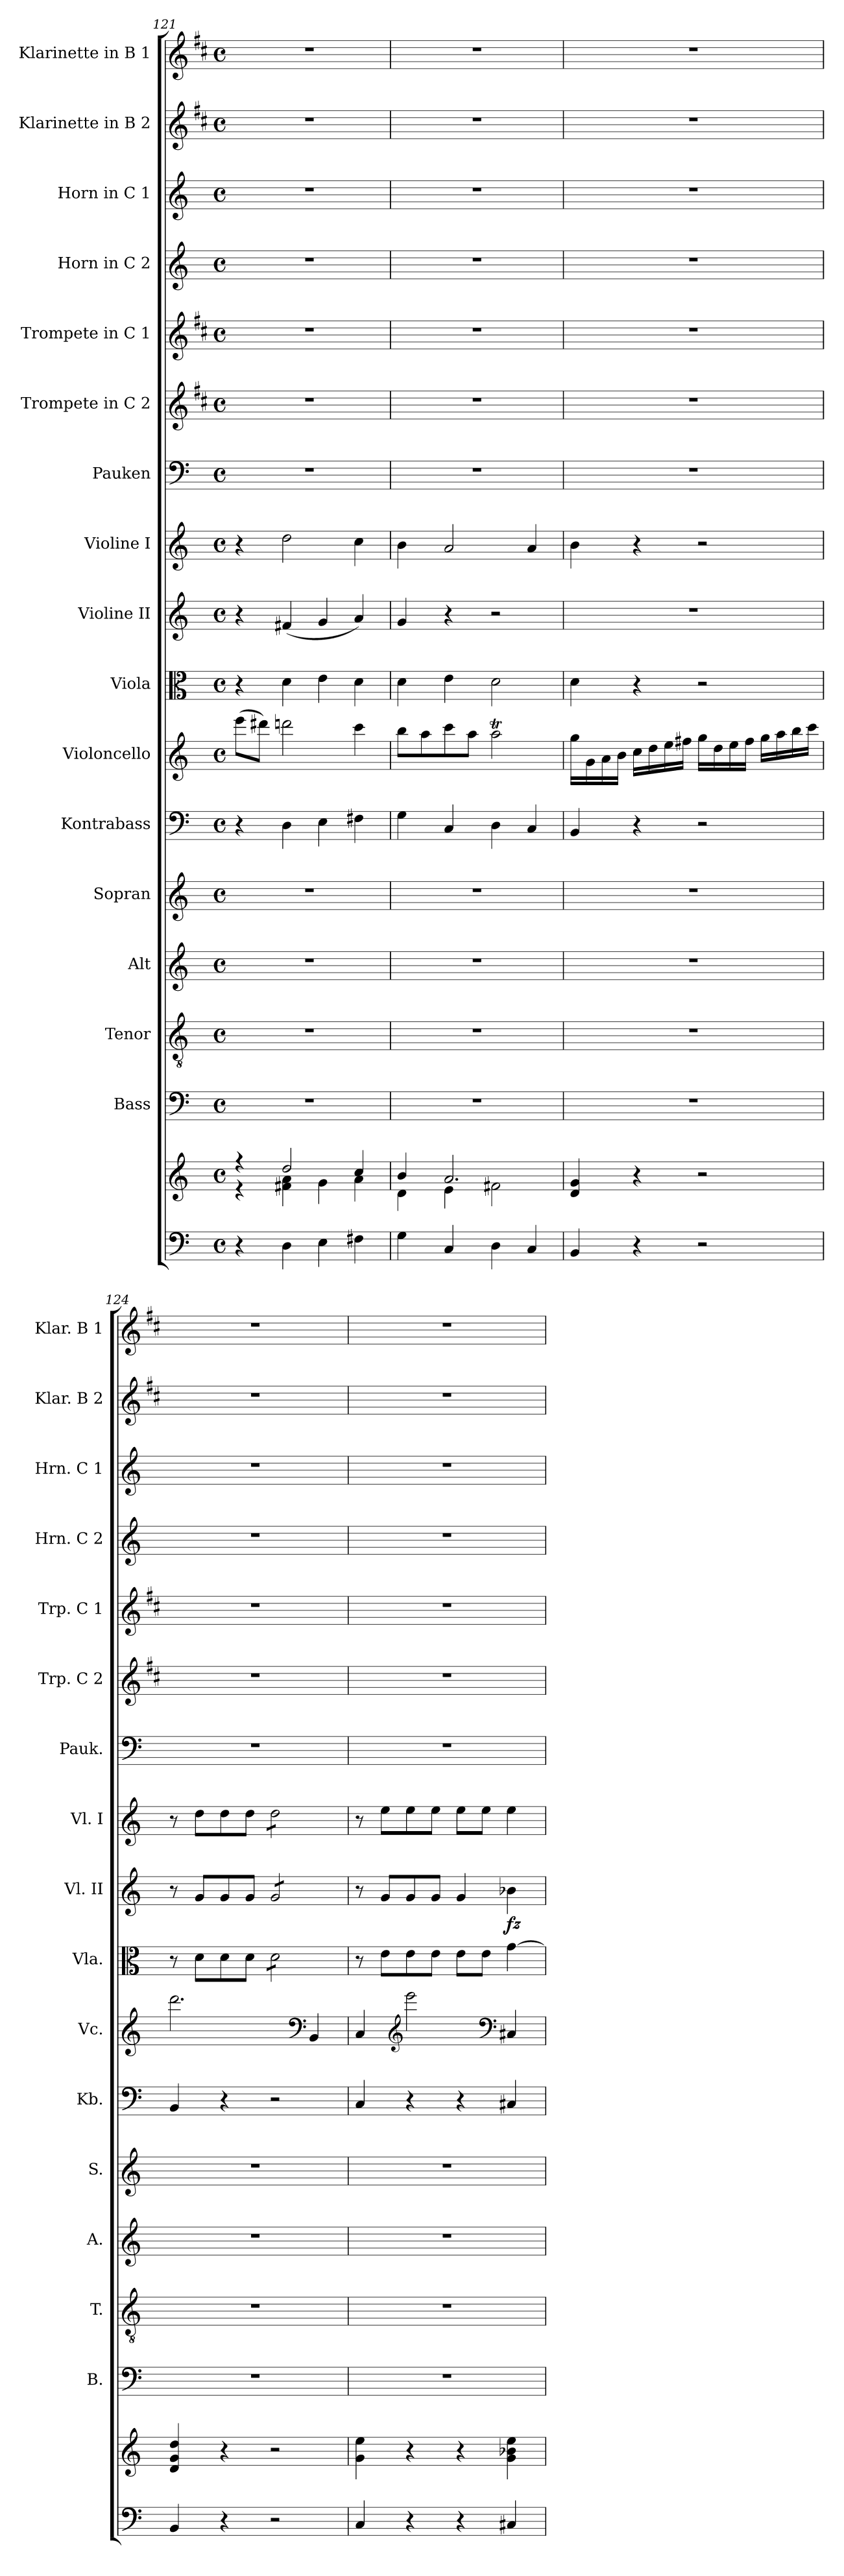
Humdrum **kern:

**kern	**kern	**kern	**kern	**kern	**kern	**kern	**kern	**kern	**kern	**dynam	**kern	**kern	**kern	**kern	**kern	**kern	**kern	**kern
*part17	*part17	*part16	*part15	*part14	*part13	*part12	*part11	*part10	*part9	*part9	*part8	*part7	*part6	*part5	*part4	*part3	*part2	*part1
*staff18	*staff17	*staff16	*staff15	*staff14	*staff13	*staff12	*staff11	*staff10	*staff9	*staff9	*staff8	*staff7	*staff6	*staff5	*staff4	*staff3	*staff2	*staff1
*	*	*I"Bass	*I"Tenor	*I"Alt	*I"Sopran	*I"Kontrabass	*I"Violoncello	*I"Viola	*I"Violine II	*	*I"Violine I	*I"Pauken	*I"Trompete in C 2	*I"Trompete in C 1	*I"Horn in C 2	*I"Horn in C 1	*I"Klarinette in B 2	*I"Klarinette in B 1
*	*	*I'B.	*I'T.	*I'A.	*I'S.	*I'Kb.	*I'Vc.	*I'Vla.	*I'Vl. II	*	*I'Vl. I	*I'Pauk.	*I'Trp. C 2	*I'Trp. C 1	*I'Hrn. C 2	*I'Hrn. C 1	*I'Klar. B 2	*I'Klar. B 1
*clefF4	*clefG2	*clefF4	*clefGv2	*clefG2	*clefG2	*clefF4	*clefG2	*clefC3	*clefG2	*	*clefG2	*clefF4	*clefG2	*clefG2	*clefG2	*clefG2	*clefG2	*clefG2
*	*	*	*	*	*	*ITrd7c12	*	*	*	*	*	*	*ITrd1c2	*ITrd1c2	*ITrd7c12	*ITrd7c12	*ITrd1c2	*ITrd1c2
*k[]	*k[]	*k[]	*k[]	*k[]	*k[]	*k[]	*k[]	*k[]	*k[]	*	*k[]	*k[]	*k[]	*k[]	*k[]	*k[]	*k[]	*k[]
*C:	*C:	*C:	*C:	*C:	*C:	*C:	*C:	*C:	*C:	*	*C:	*C:	*C:	*C:	*C:	*C:	*C:	*C:
*M4/4	*M4/4	*M4/4	*M4/4	*M4/4	*M4/4	*M4/4	*M4/4	*M4/4	*M4/4	*	*M4/4	*M4/4	*M4/4	*M4/4	*M4/4	*M4/4	*M4/4	*M4/4
*met(c)	*met(c)	*met(c)	*met(c)	*met(c)	*met(c)	*met(c)	*met(c)	*met(c)	*met(c)	*	*met(c)	*met(c)	*met(c)	*met(c)	*met(c)	*met(c)	*met(c)	*met(c)
=121	=121	=121	=121	=121	=121	=121	=121	=121	=121	=121	=121	=121	=121	=121	=121	=121	=121	=121
*	*^	*	*	*	*	*	*	*	*	*	*	*	*	*	*	*	*	*
4r	4r	4r	1r	1r	1r	1r	4r	(>8eee\L	4r	4r	.	4r	1r	1r	1r	1r	1r	1r	1r
.	.	.	.	.	.	.	.	8ddd#X\J)	.	.	.	.	.	.	.	.	.	.	.
4D\	2dd/	4f#X\ 4a\	.	.	.	.	4DD\	2dddn\	4d\	(<4f#X/	.	2dd\	.	.	.	.	.	.	.
4E\	.	4g\	.	.	.	.	4EE\	.	4e\	4g/	.	.	.	.	.	.	.	.	.
4F#X\	4cc/	4a\	.	.	.	.	4FF#X\	4ccc\	4d\	4a/)	.	4cc\	.	.	.	.	.	.	.
=122	=122	=122	=122	=122	=122	=122	=122	=122	=122	=122	=122	=122	=122	=122	=122	=122	=122	=122	=122
4G\	4b/	4d\	1r	1r	1r	1r	4GG\	8bb\L	4d\	4g/	.	4b\	1r	1r	1r	1r	1r	1r	1r
.	.	.	.	.	.	.	.	8aa\	.	.	.	.	.	.	.	.	.	.	.
4C/	2.a/	4e\	.	.	.	.	4CC/	8ccc\	4e\	4r	.	2a/	.	.	.	.	.	.	.
.	.	.	.	.	.	.	.	8aa\J	.	.	.	.	.	.	.	.	.	.	.
4D\	.	2f#X\	.	.	.	.	4DD\	2aaT\	2d\	2r	.	.	.	.	.	.	.	.	.
4C/	.	.	.	.	.	.	4CC/	.	.	.	.	4a/	.	.	.	.	.	.	.
*	*v	*v	*	*	*	*	*	*	*	*	*	*	*	*	*	*	*	*	*
=123	=123	=123	=123	=123	=123	=123	=123	=123	=123	=123	=123	=123	=123	=123	=123	=123	=123	=123
4BB/	4d/ 4g/	1r	1r	1r	1r	4BBB/	16gg\LL	4d\	1r	.	4b\	1r	1r	1r	1r	1r	1r	1r
.	.	.	.	.	.	.	16g\	.	.	.	.	.	.	.	.	.	.	.
.	.	.	.	.	.	.	16a\	.	.	.	.	.	.	.	.	.	.	.
.	.	.	.	.	.	.	16b\JJ	.	.	.	.	.	.	.	.	.	.	.
4r	4r	.	.	.	.	4r	16cc\LL	4r	.	.	4r	.	.	.	.	.	.	.
.	.	.	.	.	.	.	16dd\	.	.	.	.	.	.	.	.	.	.	.
.	.	.	.	.	.	.	16ee\	.	.	.	.	.	.	.	.	.	.	.
.	.	.	.	.	.	.	16ff#X\JJ	.	.	.	.	.	.	.	.	.	.	.
2r	2r	.	.	.	.	2r	16gg\LL	2r	.	.	2r	.	.	.	.	.	.	.
.	.	.	.	.	.	.	16dd\	.	.	.	.	.	.	.	.	.	.	.
.	.	.	.	.	.	.	16ee\	.	.	.	.	.	.	.	.	.	.	.
.	.	.	.	.	.	.	16ff#\JJ	.	.	.	.	.	.	.	.	.	.	.
.	.	.	.	.	.	.	16gg\LL	.	.	.	.	.	.	.	.	.	.	.
.	.	.	.	.	.	.	16aa\	.	.	.	.	.	.	.	.	.	.	.
.	.	.	.	.	.	.	16bb\	.	.	.	.	.	.	.	.	.	.	.
.	.	.	.	.	.	.	16ccc\JJ	.	.	.	.	.	.	.	.	.	.	.
=124	=124	=124	=124	=124	=124	=124	=124	=124	=124	=124	=124	=124	=124	=124	=124	=124	=124	=124
4BB/	4d/ 4g/ 4dd/	1r	1r	1r	1r	4BBB/	2.ddd\	8r	8r	.	8r	1r	1r	1r	1r	1r	1r	1r
.	.	.	.	.	.	.	.	8d\L	8g/L	.	8dd\L	.	.	.	.	.	.	.
4r	4r	.	.	.	.	4r	.	8d\	8g/	.	8dd\	.	.	.	.	.	.	.
.	.	.	.	.	.	.	.	8d\J	8g/J	.	8dd\J	.	.	.	.	.	.	.
*	*	*	*	*	*	*	*	*tremolo	*	*	*	*	*	*	*	*	*	*
*	*	*	*	*	*	*	*	*	*tremolo	*	*	*	*	*	*	*	*	*
*	*	*	*	*	*	*	*	*	*	*	*tremolo	*	*	*	*	*	*	*
2r	2r	.	.	.	.	2r	.	8d\L	8g/L	.	8dd\L	.	.	.	.	.	.	.
.	.	.	.	.	.	.	.	8d\	8g/	.	8dd\	.	.	.	.	.	.	.
*	*	*	*	*	*	*	*clefF4	*	*	*	*	*	*	*	*	*	*	*
.	.	.	.	.	.	.	4BB/	8d\	8g/	.	8dd\	.	.	.	.	.	.	.
.	.	.	.	.	.	.	.	8d\J	8g/J	.	8dd\J	.	.	.	.	.	.	.
*	*	*	*	*	*	*	*	*	*	*	*Xtremolo	*	*	*	*	*	*	*
*	*	*	*	*	*	*	*	*	*Xtremolo	*	*	*	*	*	*	*	*	*
*	*	*	*	*	*	*	*	*Xtremolo	*	*	*	*	*	*	*	*	*	*
=125	=125	=125	=125	=125	=125	=125	=125	=125	=125	=125	=125	=125	=125	=125	=125	=125	=125	=125
4C/	4g\ 4ee\	1r	1r	1r	1r	4CC/	4C/	8r	8r	.	8r	1r	1r	1r	1r	1r	1r	1r
.	.	.	.	.	.	.	.	8e\L	8g/L	.	8ee\L	.	.	.	.	.	.	.
*	*	*	*	*	*	*	*clefG2	*	*	*	*	*	*	*	*	*	*	*
4r	4r	.	.	.	.	4r	2eee\	8e\	8g/	.	8ee\	.	.	.	.	.	.	.
.	.	.	.	.	.	.	.	8e\J	8g/J	.	8ee\J	.	.	.	.	.	.	.
4r	4r	.	.	.	.	4r	.	8e\L	4g/	.	8ee\L	.	.	.	.	.	.	.
.	.	.	.	.	.	.	.	8e\J	.	.	8ee\J	.	.	.	.	.	.	.
*	*	*	*	*	*	*	*clefF4	*	*	*	*	*	*	*	*	*	*	*
!	!	!	!	!	!	!	!	!	!	!LO:DY:b	!	!	!	!	!	!	!	!
4C#X/	4g\ 4b-X\ 4ee\	.	.	.	.	4CC#X/	4C#X/	[4g\	4b-X\	fz	4ee\	.	.	.	.	.	.	.
=	=	=	=	=	=	=	=	=	=	=	=	=	=	=	=	=	=	=
*-	*-	*-	*-	*-	*-	*-	*-	*-	*-	*-	*-	*-	*-	*-	*-	*-	*-	*-
